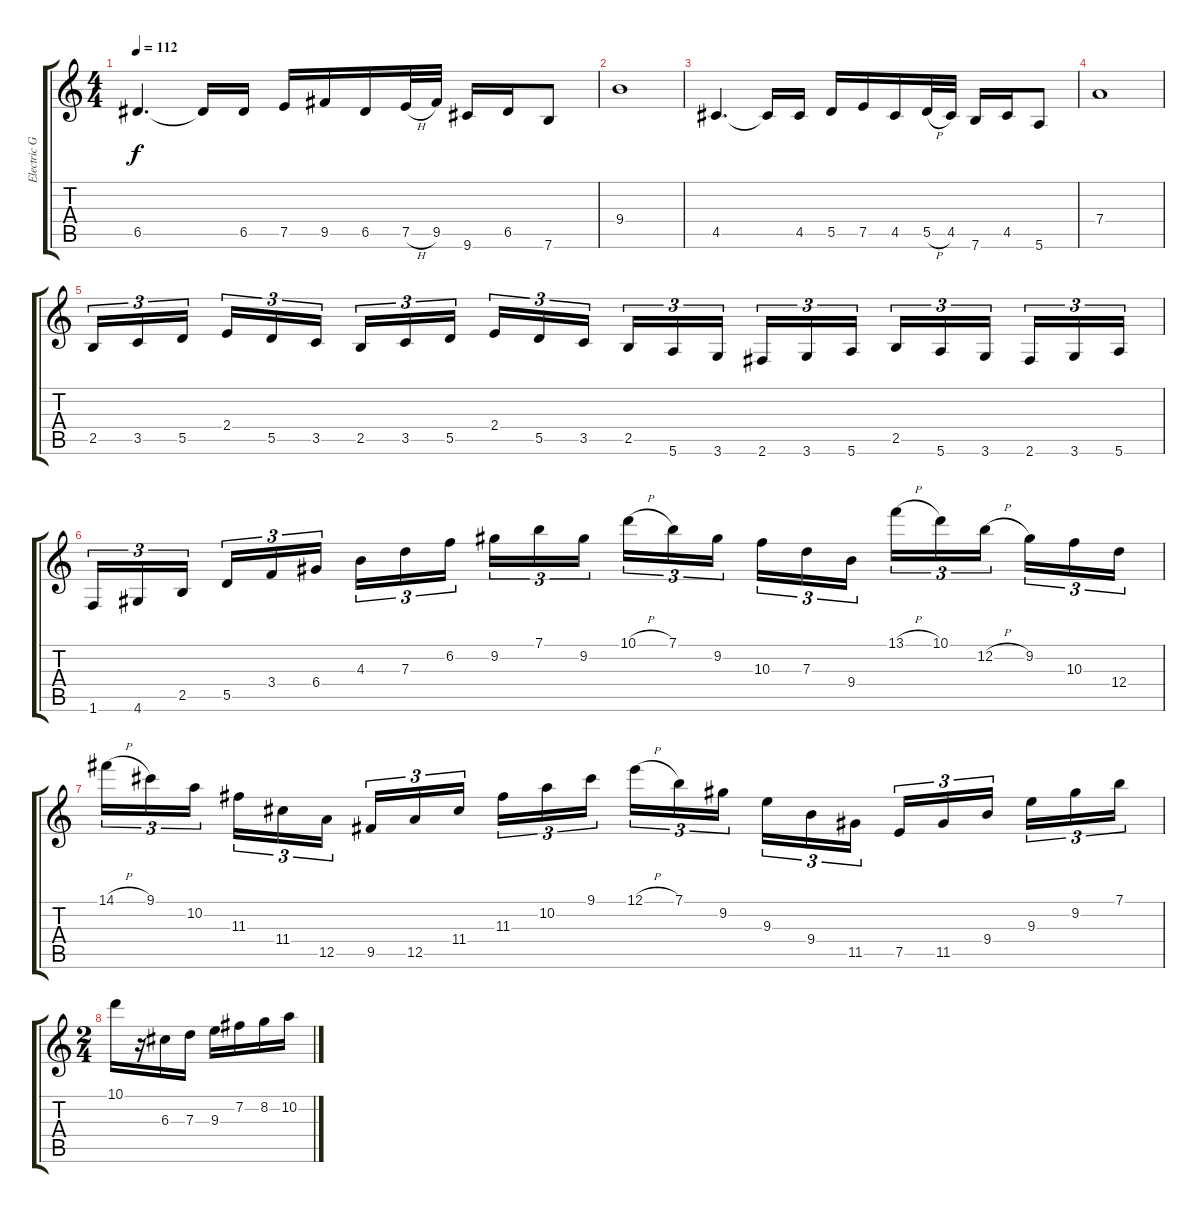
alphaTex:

\track ("Electric Guitar 1" "Electric G") {instrument electricguitarjazz}
\staff {score tabs}
\tuning (E4 B3 G3 D3 A2 E2) {hide}
\ts (4 4)
\tempo 112
\clef g2
\ks c
6.5.4{d dy f} 6.5{t}.16 6.5.16 7.5.16 9.5.16 6.5.16 7.5{h}.32 9.5.32 9.6.16 6.5.16 7.6.8 |
9.4.1 |
4.5.4{d} 4.5{t}.16 4.5.16 5.5.16 7.5.16 4.5.16 5.5{h}.32 4.5.32 7.6.16 4.5.16 5.6.8 |
7.4.1 |
2.5.16{tu (3 2)} 3.5.16{tu (3 2)} 5.5.16{tu (3 2) beam splitsecondary} 2.4.16{tu (3 2)} 5.5.16{tu (3 2)} 3.5.16{tu (3 2)} 2.5.16{tu (3 2)} 3.5.16{tu (3 2)} 5.5.16{tu (3 2) beam splitsecondary} 2.4.16{tu (3 2)} 5.5.16{tu (3 2)} 3.5.16{tu (3 2)} 2.5.16{tu (3 2)} 5.6.16{tu (3 2)} 3.6.16{tu (3 2) beam splitsecondary} 2.6.16{tu (3 2)} 3.6.16{tu (3 2)} 5.6.16{tu (3 2)} 2.5.16{tu (3 2)} 5.6.16{tu (3 2)} 3.6.16{tu (3 2) beam splitsecondary} 2.6.16{tu (3 2)} 3.6.16{tu (3 2)} 5.6.16{tu (3 2)} |
1.6.16{tu (3 2)} 4.6.16{tu (3 2)} 2.5.16{tu (3 2) beam splitsecondary} 5.5.16{tu (3 2)} 3.4.16{tu (3 2)} 6.4.16{tu (3 2)} 4.3.16{tu (3 2)} 7.3.16{tu (3 2)} 6.2.16{tu (3 2) beam splitsecondary} 9.2.16{tu (3 2)} 7.1.16{tu (3 2)} 9.2.16{tu (3 2)} 10.1{h}.16{tu (3 2)} 7.1.16{tu (3 2)} 9.2.16{tu (3 2) beam splitsecondary} 10.3.16{tu (3 2)} 7.3.16{tu (3 2)} 9.4.16{tu (3 2)} 13.1{h}.16{tu (3 2)} 10.1.16{tu (3 2)} 12.2{h}.16{tu (3 2) beam splitsecondary} 9.2.16{tu (3 2)} 10.3.16{tu (3 2)} 12.4.16{tu (3 2)} |
14.1{h}.16{tu (3 2)} 9.1.16{tu (3 2)} 10.2.16{tu (3 2) beam splitsecondary} 11.3.16{tu (3 2)} 11.4.16{tu (3 2)} 12.5.16{tu (3 2)} 9.5.16{tu (3 2)} 12.5.16{tu (3 2)} 11.4.16{tu (3 2) beam splitsecondary} 11.3.16{tu (3 2)} 10.2.16{tu (3 2)} 9.1.16{tu (3 2)} 12.1{h}.16{tu (3 2)} 7.1.16{tu (3 2)} 9.2.16{tu (3 2) beam splitsecondary} 9.3.16{tu (3 2)} 9.4.16{tu (3 2)} 11.5.16{tu (3 2)} 7.5.16{tu (3 2)} 11.5.16{tu (3 2)} 9.4.16{tu (3 2) beam splitsecondary} 9.3.16{tu (3 2)} 9.2.16{tu (3 2)} 7.1.16{tu (3 2)} |
\ts (2 4)
10.1.16 r.16 6.3.16 7.3.16 9.3.16 7.2.16 8.2.16 10.2.16
